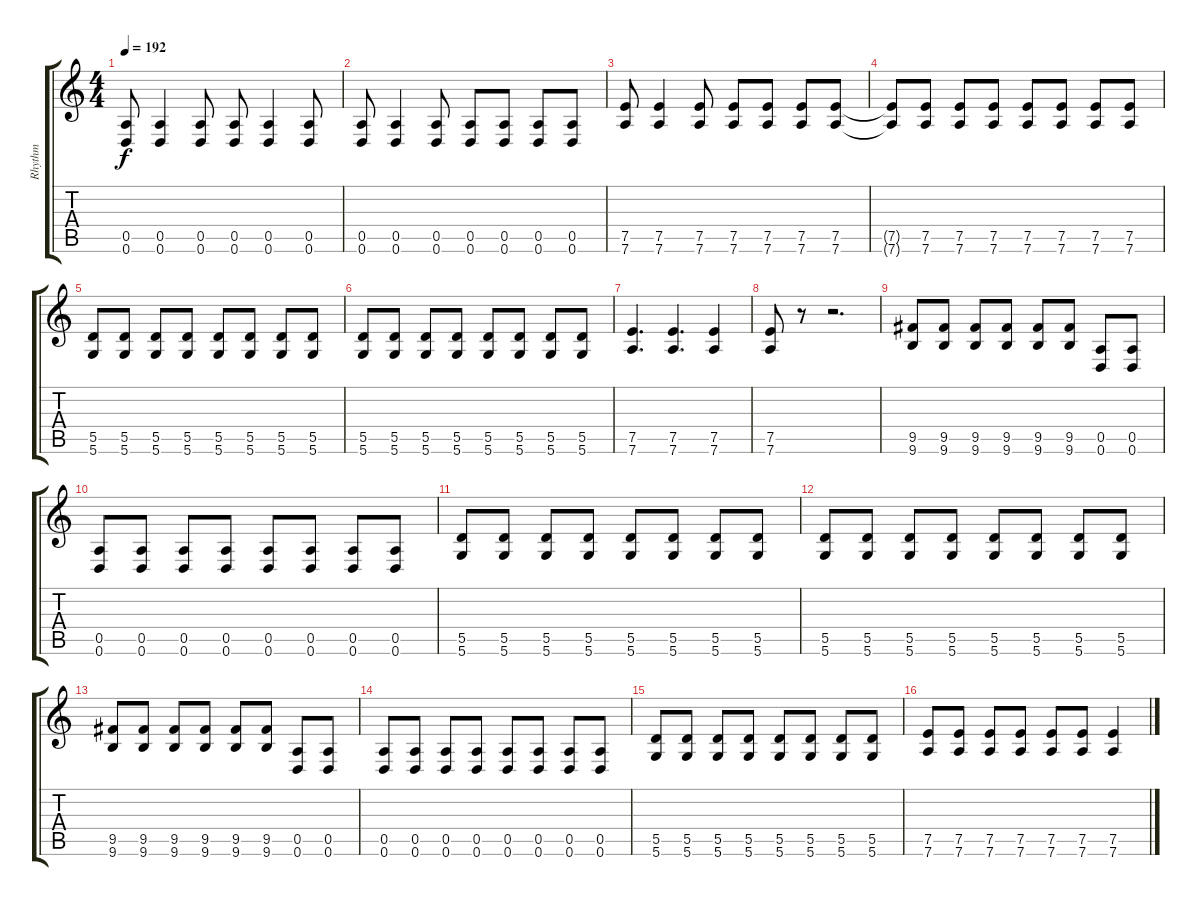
\track ("Rhythm" "Rhythm") {instrument overdrivenguitar}
\staff {score tabs}
\tuning (E4 B3 G3 D3 A2 D2) {hide}
\ts (4 4)
\tempo 192
\clef g2
\ks c
(0.5 0.6).8{dy f} (0.5 0.6).4 (0.5 0.6).8 (0.5 0.6).8 (0.5 0.6).4 (0.5 0.6).8 |
(0.5 0.6).8 (0.5 0.6).4 (0.5 0.6).8 (0.5 0.6).8 (0.5 0.6).8 (0.5 0.6).8 (0.5 0.6).8 |
(7.5 7.6).8 (7.5 7.6).4 (7.5 7.6).8 (7.5 7.6).8 (7.5 7.6).8 (7.5 7.6).8 (7.5 7.6).8 |
(7.5{t} 7.6{t}).8 (7.5 7.6).8 (7.5 7.6).8 (7.5 7.6).8 (7.5 7.6).8 (7.5 7.6).8 (7.5 7.6).8 (7.5 7.6).8 |
(5.5 5.6).8 (5.5 5.6).8 (5.5 5.6).8 (5.5 5.6).8 (5.5 5.6).8 (5.5 5.6).8 (5.5 5.6).8 (5.5 5.6).8 |
(5.5 5.6).8 (5.5 5.6).8 (5.5 5.6).8 (5.5 5.6).8 (5.5 5.6).8 (5.5 5.6).8 (5.5 5.6).8 (5.5 5.6).8 |
(7.5 7.6).4{d} (7.5 7.6).4{d} (7.5 7.6).4 |
(7.5 7.6).8 r.8 r.2{d} |
(9.5 9.6).8 (9.5 9.6).8 (9.5 9.6).8 (9.5 9.6).8 (9.5 9.6).8 (9.5 9.6).8 (0.5 0.6).8 (0.5 0.6).8 |
(0.5 0.6).8 (0.5 0.6).8 (0.5 0.6).8 (0.5 0.6).8 (0.5 0.6).8 (0.5 0.6).8 (0.5 0.6).8 (0.5 0.6).8 |
(5.5 5.6).8 (5.5 5.6).8 (5.5 5.6).8 (5.5 5.6).8 (5.5 5.6).8 (5.5 5.6).8 (5.5 5.6).8 (5.5 5.6).8 |
(5.5 5.6).8 (5.5 5.6).8 (5.5 5.6).8 (5.5 5.6).8 (5.5 5.6).8 (5.5 5.6).8 (5.5 5.6).8 (5.5 5.6).8 |
(9.5 9.6).8 (9.5 9.6).8 (9.5 9.6).8 (9.5 9.6).8 (9.5 9.6).8 (9.5 9.6).8 (0.5 0.6).8 (0.5 0.6).8 |
(0.5 0.6).8 (0.5 0.6).8 (0.5 0.6).8 (0.5 0.6).8 (0.5 0.6).8 (0.5 0.6).8 (0.5 0.6).8 (0.5 0.6).8 |
(5.5 5.6).8 (5.5 5.6).8 (5.5 5.6).8 (5.5 5.6).8 (5.5 5.6).8 (5.5 5.6).8 (5.5 5.6).8 (5.5 5.6).8 |
(7.5 7.6).8 (7.5 7.6).8 (7.5 7.6).8 (7.5 7.6).8 (7.5 7.6).8 (7.5 7.6).8 (7.5 7.6).4
